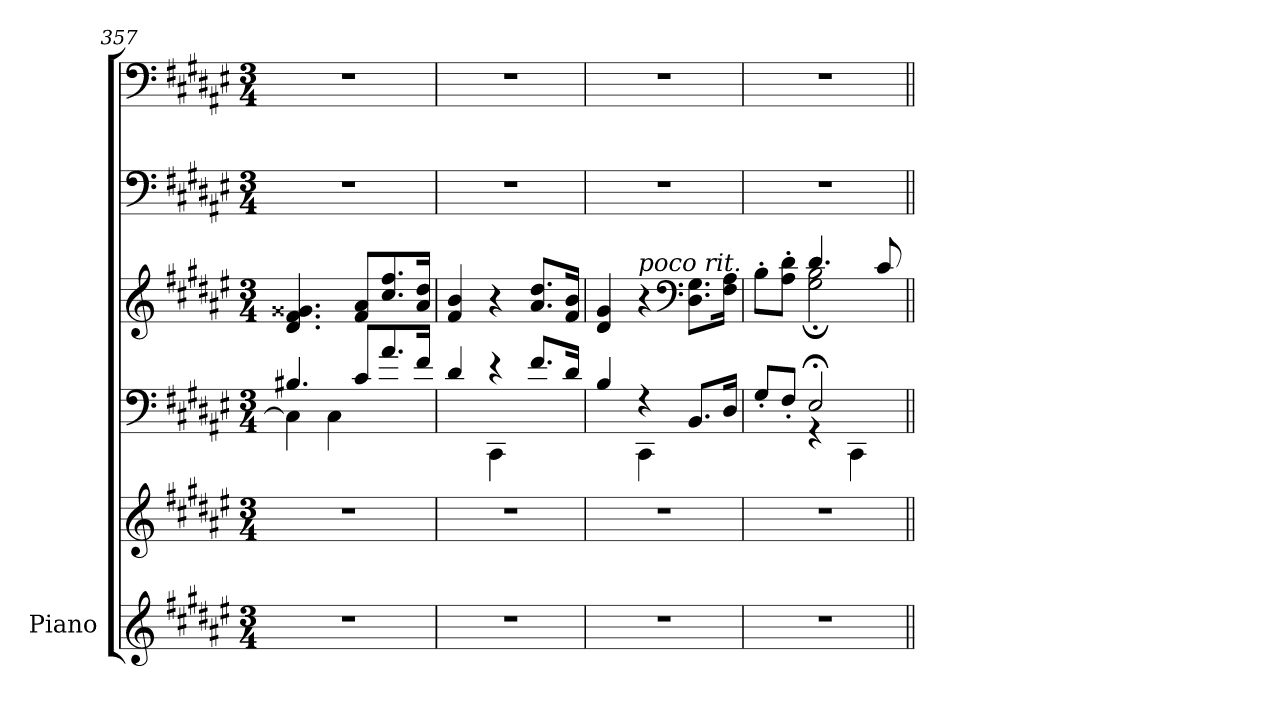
**kern	**kern	**kern	**kern	**kern	**kern
*part1	*part1	*part1	*part1	*part1	*part1
*staff6	*staff5	*staff4	*staff3	*staff2	*staff1
*I"Piano	*	*	*	*	*
*I'Pno.	*	*	*	*	*
*clefG2	*clefG2	*clefF4	*clefG2	*clefF4	*clefF4
*k[f#c#g#d#a#e#]	*k[f#c#g#d#a#e#]	*k[f#c#g#d#a#e#]	*k[f#c#g#d#a#e#]	*k[f#c#g#d#a#e#]	*k[f#c#g#d#a#e#]
*M3/4	*M3/4	*M3/4	*M3/4	*M3/4	*M3/4
=357	=357	=357	=357	=357	=357
*	*	*^	*	*	*
2.r	2.r	4.B#X/	4C#\]	4.d#/ 4.f#/ 4.g##X/	2.r	2.r
.	.	.	4C#\	.	.	.
.	.	8c#/L	.	8f#/ 8a#/L	.	.
.	.	8.a#/	4ryy	8.cc#/ 8.ff#/	.	.
.	.	16f#/Jk	.	16a#/ 16dd#/Jk	.	.
=358	=358	=358	=358	=358	=358	=358
2.r	2.r	4d#/	4ryy	4f#/ 4b/	2.r	2.r
.	.	4r	4CC#\	4r	.	.
.	.	8.f#/L	4ryy	8.a#/ 8.dd#/L	.	.
.	.	16d#/Jk	.	16f#/ 16b/Jk	.	.
=359	=359	=359	=359	=359	=359	=359
2.r	2.r	4B/	4ryy	4d#/ 4g#/	2.r	2.r
!	!	!	!	!LO:TX:a:i:t=poco rit.	!	!
.	.	4r	4CC#\	4r	.	.
*	*	*	*	*clefF4	*	*
.	.	8.BB/L	4ryy	8.D#\ 8.G#\L	.	.
.	.	16D#/Jk	.	16F#\ 16A#\Jk	.	.
!!LO:LB:g=z
=360	=360	=360	=360	=360	=360	=360
*	*	*	*	*^	*	*
2.r	2.r	8G#'/L	4ryy	4rBByy	8B'\L	2.r	2.r
.	.	8F#'/J	.	.	8A#\' 8d#\'J	.	.
.	.	2E#;</	4rGG	2G#\ 2B\	4.d#;</	.	.
.	.	.	4CC#\	.	.	.	.
.	.	.	.	.	8c#/	.	.
*	*	*v	*v	*	*	*	*
*	*	*	*v	*v	*	*
=||	=||	=||	=||	=||	=||
*-	*-	*-	*-	*-	*-
